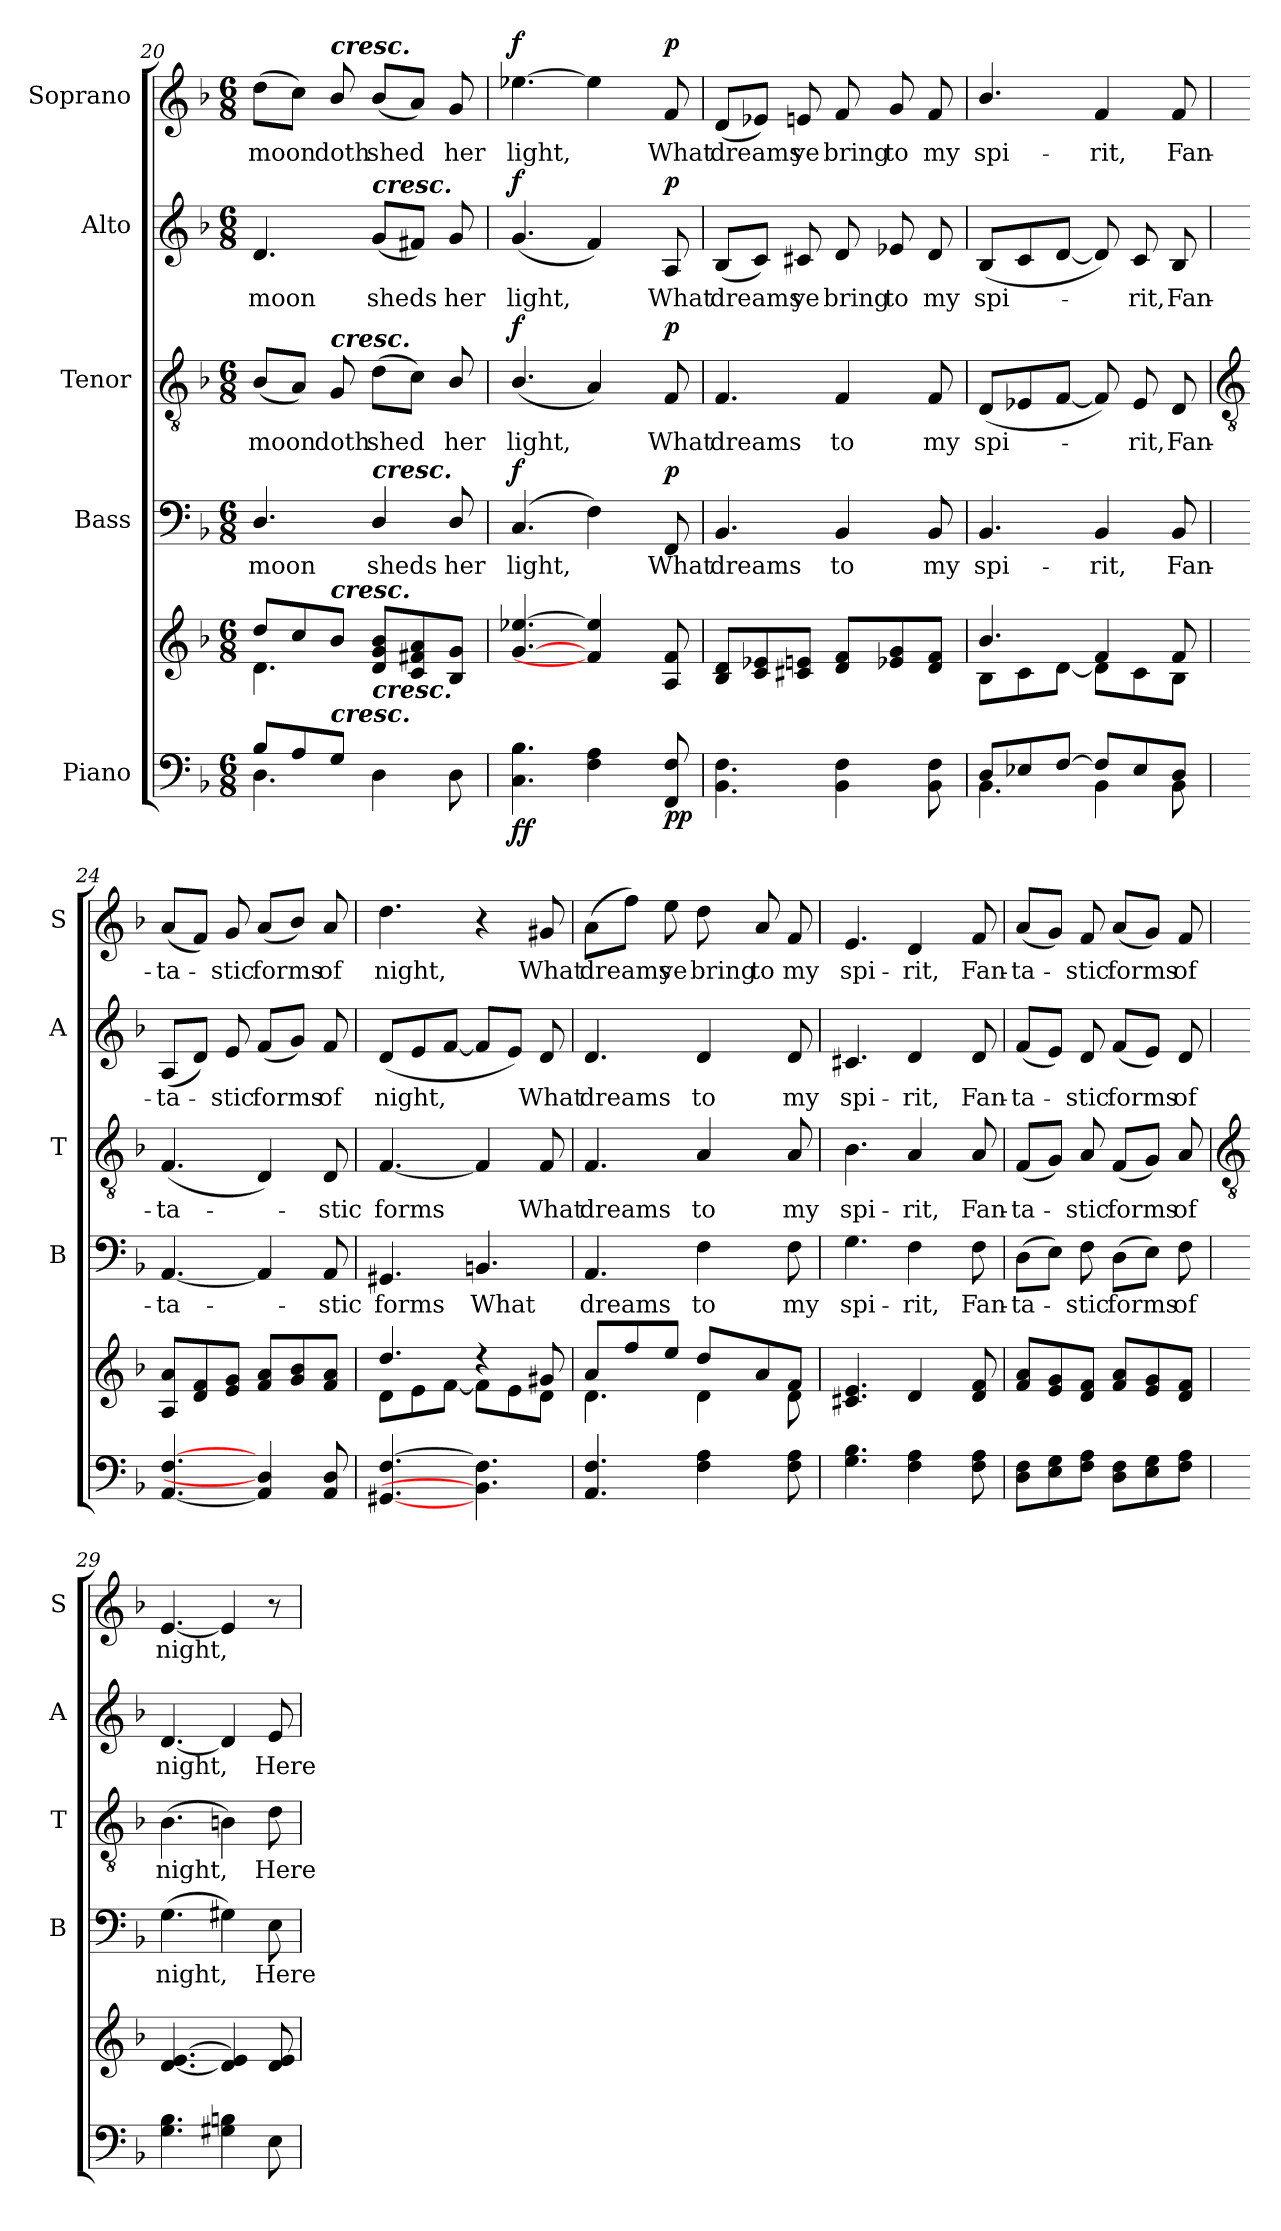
**kern	**kern	**dynam	**kern	**text	**dynam	**kern	**text	**dynam	**kern	**text	**dynam	**kern	**text	**dynam
*part5	*part5	*part5	*part4	*part4	*part4	*part3	*part3	*part3	*part2	*part2	*part2	*part1	*part1	*part1
*staff6	*staff5	*staff5/6	*staff4	*staff4	*staff4	*staff3	*staff3	*staff3	*staff2	*staff2	*staff2	*staff1	*staff1	*staff1
*I"Piano	*	*	*I"Bass	*	*	*I"Tenor	*	*	*I"Alto	*	*	*I"Soprano	*	*
*	*	*	*I'B	*	*	*I'T	*	*	*I'A	*	*	*I'S	*	*
!!LO:LB:g=z
*clefF4	*clefG2	*	*clefF4	*	*	*clefGv2	*	*	*clefG2	*	*	*clefG2	*	*
*k[b-]	*k[b-]	*	*k[b-]	*	*	*k[b-]	*	*	*k[b-]	*	*	*k[b-]	*	*
*F:	*F:	*	*F:	*	*	*F:	*	*	*F:	*	*	*F:	*	*
*M6/8	*M6/8	*	*M6/8	*	*	*M6/8	*	*	*M6/8	*	*	*M6/8	*	*
=20	=20	=20	=20	=20	=20	=20	=20	=20	=20	=20	=20	=20	=20	=20
*^	*^	*	*	*	*	*	*	*	*	*	*	*	*	*
!	!	!	!	!	!	!LO:LY:b	!	!	!LO:LY:b	!	!	!LO:LY:b	!	!	!LO:LY:b	!
8B-/L	4.D\	8dd/L	4.d\	.	4.D/	moon	.	(<8B-L	moon	.	4.d	moon	.	(>8ddL	moon	.
8A/	.	8cc/	.	.	.	.	.	8AJ)	.	.	.	.	.	8ccJ)	.	.
!	!	!	!	!	!	!	!	!	!	!	!	!	!	!LO:TX:a:Bi:t=cresc.	!	!
!	!	!	!	!	!	!	!	!LO:TX:a:Bi:t=cresc.	!	!	!	!	!	!	!	!
!	!	!LO:TX:a:Bi:t=cresc.	!	!	!	!	!	!	!	!	!	!	!	!	!	!
!LO:TX:a:Bi:t=cresc.	!	!	!	!	!	!	!	!	!	!	!	!	!	!	!	!
!	!	!	!	!	!	!	!	!	!LO:LY:b	!	!	!	!	!	!LO:LY:b	!
8G/J	.	8b-/J	.	.	.	.	.	8G	doth	.	.	.	.	8b-/	doth	.
!	!	!	!	!	!	!	!	!	!	!	!LO:TX:a:Bi:t=cresc.	!	!	!	!	!
!	!	!	!	!	!LO:TX:a:Bi:t=cresc.	!	!	!	!	!	!	!	!	!	!	!
!LO:TX:a:Bi:t=cresc.	!	!	!	!	!	!	!	!	!	!	!	!	!	!	!	!
!	!	!	!	!	!	!LO:LY:b	!	!	!LO:LY:b	!	!	!LO:LY:b	!	!	!LO:LY:b	!
4.ryy	4D\	8d 8g 8b-L	4.ryy	.	4D/	sheds	.	(>8dL	shed	.	(<8gL	sheds	.	(<8b-L	shed	.
.	.	8c 8f#X 8a	.	.	.	.	.	8cJ)	.	.	8f#XJ)	.	.	8aJ)	.	.
!	!	!	!	!	!	!LO:LY:b	!	!	!LO:LY:b	!	!	!LO:LY:b	!	!	!LO:LY:b	!
.	8D\	8B- 8gJ	.	.	8D/	her	.	8B-/	her	.	8g	her	.	8g	her	.
=21	=21	=21	=21	=21	=21	=21	=21	=21	=21	=21	=21	=21	=21	=21	=21	=21
!	!	!	!LO:N:vis=1	!LO:DY:b=2	!	!LO:LY:b	!	!	!LO:LY:b	!	!	!LO:LY:b	!	!	!LO:LY:b	!
!	!	!	!	!LO:DY:n=1:b	!	!	!LO:DY:b	!	!	!LO:DY:b	!	!	!LO:DY:b	!	!	!LO:DY:b
2ryy	4.C\ 4.B-\	[4.g [4.ee-X	2.ryy	f f	(<4.C	light,	f	(<4.B-/	light,	f	(<4.g	light,	f	[4.ee-X	light,	f
.	4F\ 4A\	4f] 4ee-]	.	.	4F)	.	.	4A)	.	.	4f)	.	.	4ee-]	.	.
8ryy	.	.	.	.	.	.	.	.	.	.	.	.	.	.	.	.
!	!	!	!	!LO:DY:n=2:b=2	!	!LO:LY:b	!	!	!LO:LY:b	!	!	!LO:LY:b	!	!	!LO:LY:b	!
!	!	!	!	!LO:DY:n=3:b	!	!	!LO:DY:b	!	!	!LO:DY:b	!	!	!LO:DY:b	!	!	!LO:DY:b
8ryy	8FF/ 8F/	8A 8f	.	p p	8FF	What	p	8F	What	p	8A	What	p	8f	What	p
=22	=22	=22	=22	=22	=22	=22	=22	=22	=22	=22	=22	=22	=22	=22	=22	=22
!LO:N:vis=1	!	!	!LO:N:vis=1	!	!	!LO:LY:b	!	!	!LO:LY:b	!	!	!LO:LY:b	!	!	!LO:LY:b	!
2.ryy	4.BB-\ 4.F\	8B- 8dL	2.ryy	.	4.BB-	dreams	.	4.F	dreams	.	(<8B-L	dreams	.	(<8dL	dreams	.
.	.	8c 8e-X	.	.	.	.	.	.	.	.	8cJ)	.	.	8e-XJ)	.	.
!	!	!	!	!	!	!	!	!	!	!	!	!LO:LY:b	!	!	!LO:LY:b	!
.	.	8c#X 8enJ	.	.	.	.	.	.	.	.	8c#X	ye	.	8en	ye	.
!	!	!	!	!	!	!LO:LY:b	!	!	!LO:LY:b	!	!	!LO:LY:b	!	!	!LO:LY:b	!
.	4BB-\ 4F\	8d 8fL	.	.	4BB-	to	.	4F	to	.	8d	bring	.	8f	bring	.
!	!	!	!	!	!	!	!	!	!	!	!	!LO:LY:b	!	!	!LO:LY:b	!
.	.	8e-X 8g	.	.	.	.	.	.	.	.	8e-X	to	.	8g	to	.
!	!	!	!	!	!	!LO:LY:b	!	!	!LO:LY:b	!	!	!LO:LY:b	!	!	!LO:LY:b	!
.	8BB-\ 8F\	8d 8fJ	.	.	8BB-	my	.	8F	my	.	8d	my	.	8f	my	.
=23	=23	=23	=23	=23	=23	=23	=23	=23	=23	=23	=23	=23	=23	=23	=23	=23
!	!	!	!	!	!	!LO:LY:b	!	!	!LO:LY:b	!	!	!LO:LY:b	!	!	!LO:LY:b	!
8D/L	4.BB-\	4.b-/	8B-\L	.	4.BB-	spi-	.	(<8DL	spi-	.	(<8B-L	spi-	.	4.b-/	spi-	.
8E-X/	.	.	8c\	.	.	.	.	8E-X	.	.	8c	.	.	.	.	.
[8F/J	.	.	[8d\J	.	.	.	.	[8FJ	.	.	[8dJ	.	.	.	.	.
!	!	!	!	!	!	!LO:LY:b	!	!	!	!	!	!	!	!	!LO:LY:b	!
8F/L]	4BB-\	4f	8d\L]	.	4BB-	-rit,	.	8F])	.	.	8d])	.	.	4f	-rit,	.
!	!	!	!	!	!	!	!	!	!LO:LY:b	!	!	!LO:LY:b	!	!	!	!
8E-/	.	.	8c\	.	.	.	.	8E-	rit,	.	8c	rit,	.	.	.	.
!	!	!	!	!	!	!LO:LY:b	!	!	!LO:LY:b	!	!	!LO:LY:b	!	!	!LO:LY:b	!
8D/J	8BB-\	8f	8B-\J	.	8BB-	Fan-	.	8D	Fan-	.	8B-	Fan-	.	8f	Fan-	.
*v	*v	*	*	*	*	*	*	*	*	*	*	*	*	*	*	*
!!LO:LB:g=z
=24	=24	=24	=24	=24	=24	=24	=24	=24	=24	=24	=24	=24	=24	=24	=24
*	*	*	*	*	*	*	*clefGv2	*	*	*	*	*	*	*	*
*^	*	*	*	*	*	*	*	*	*	*	*	*	*	*	*
!	!	!	!LO:N:vis=1	!	!	!LO:LY:b	!	!	!LO:LY:b	!	!	!LO:LY:b	!	!	!LO:LY:b	!
*v	*v	*	*	*	*	*	*	*	*	*	*	*	*	*	*	*
[4.AA [4.F	8A 8aL	2.ryy	.	[4.AA	-ta-	.	(<4.F	-ta-	.	(<8AL	-ta-	.	(<8aL	-ta-	.
.	8d 8f	.	.	.	.	.	.	.	.	8dJ)	.	.	8fJ)	.	.
!	!	!	!	!	!	!	!	!	!	!	!LO:LY:b	!	!	!LO:LY:b	!
.	8e 8gJ	.	.	.	.	.	.	.	.	8e	stic	.	8g	stic	.
!	!	!	!	!	!	!	!	!	!	!	!LO:LY:b	!	!	!LO:LY:b	!
4AA] 4D]	8f 8aL	.	.	4AA]	.	.	4D)	.	.	(<8fL	forms	.	(<8aL	forms	.
.	8g 8b-	.	.	.	.	.	.	.	.	8gJ)	.	.	8b-J)	.	.
!	!	!	!	!	!LO:LY:b	!	!	!LO:LY:b	!	!	!LO:LY:b	!	!	!LO:LY:b	!
8AA 8D	8f 8aJ	.	.	8AA	stic	.	8D	stic	.	8f	of	.	8a	of	.
=25	=25	=25	=25	=25	=25	=25	=25	=25	=25	=25	=25	=25	=25	=25	=25
!	!	!	!	!	!LO:LY:b	!	!	!LO:LY:b	!	!	!LO:LY:b	!	!	!LO:LY:b	!
[4.GG#X [4.F	4.dd/	8d\L	.	4.GG#X	forms	.	[4.F	forms	.	(<8dL	night,	.	4.dd	night,	.
.	.	8e\	.	.	.	.	.	.	.	8e	.	.	.	.	.
.	.	[8f\J	.	.	.	.	.	.	.	[8fJ	.	.	.	.	.
!	!	!	!	!	!LO:LY:b	!	!	!	!	!	!	!	!	!	!
4.BB] 4.F]	4r	8f\L]	.	4.BBn	What	.	4F]	.	.	8fL]	.	.	4r	.	.
.	.	8e\	.	.	.	.	.	.	.	8eJ)	.	.	.	.	.
!	!	!	!	!	!	!	!	!LO:LY:b	!	!	!LO:LY:b	!	!	!LO:LY:b	!
.	8g#X	8d\J	.	.	.	.	8F	What	.	8d	What	.	8g#X	What	.
=26	=26	=26	=26	=26	=26	=26	=26	=26	=26	=26	=26	=26	=26	=26	=26
!	!	!	!	!	!LO:LY:b	!	!	!LO:LY:b	!	!	!LO:LY:b	!	!	!LO:LY:b	!
4.AA 4.F	8a/L	4.d\	.	4.AA	dreams	.	4.F	dreams	.	4.d	dreams	.	(>8aL	dreams	.
.	8ff/	.	.	.	.	.	.	.	.	.	.	.	8ffJ)	.	.
!	!	!	!	!	!	!	!	!	!	!	!	!	!	!LO:LY:b	!
.	8ee/J	.	.	.	.	.	.	.	.	.	.	.	8ee	ye	.
!	!	!	!	!	!LO:LY:b	!	!	!LO:LY:b	!	!	!LO:LY:b	!	!	!LO:LY:b	!
4F 4A	8ddL	4d\	.	4F	to	.	4A	to	.	4d	to	.	8dd	bring	.
!	!	!	!	!	!	!	!	!	!	!	!	!	!	!LO:LY:b	!
.	8a	.	.	.	.	.	.	.	.	.	.	.	8a	to	.
!	!	!	!	!	!LO:LY:b	!	!	!LO:LY:b	!	!	!LO:LY:b	!	!	!LO:LY:b	!
8F 8A	8fJ	8d\	.	8F	my	.	8A	my	.	8d	my	.	8f	my	.
=27	=27	=27	=27	=27	=27	=27	=27	=27	=27	=27	=27	=27	=27	=27	=27
!	!	!	!	!	!LO:LY:b	!	!	!LO:LY:b	!	!	!LO:LY:b	!	!	!LO:LY:b	!
4.G 4.B-	4.c#X 4.e	2ryy	.	4.G	spi-	.	4.B-	spi-	.	4.c#X	spi-	.	4.e	spi-	.
!	!	!	!	!	!LO:LY:b	!	!	!LO:LY:b	!	!	!LO:LY:b	!	!	!LO:LY:b	!
4F 4A	4d	.	.	4F	-rit,	.	4A	-rit,	.	4d	-rit,	.	4d	-rit,	.
.	.	8ryy	.	.	.	.	.	.	.	.	.	.	.	.	.
!	!	!	!	!	!LO:LY:b	!	!	!LO:LY:b	!	!	!LO:LY:b	!	!	!LO:LY:b	!
8F 8A	8d 8f	8ryy	.	8F	Fan-	.	8A	Fan-	.	8d	Fan-	.	8f	Fan-	.
=28	=28	=28	=28	=28	=28	=28	=28	=28	=28	=28	=28	=28	=28	=28	=28
!	!	!	!	!	!LO:LY:b	!	!	!LO:LY:b	!	!	!LO:LY:b	!	!	!LO:LY:b	!
8D 8FL	8f 8aL	2.ryy	.	(>8DL	-ta-	.	(<8FL	-ta-	.	(<8fL	-ta-	.	(<8aL	-ta-	.
8E 8G	8e 8g	.	.	8EJ)	.	.	8GJ)	.	.	8eJ)	.	.	8gJ)	.	.
!	!	!	!	!	!LO:LY:b	!	!	!LO:LY:b	!	!	!LO:LY:b	!	!	!LO:LY:b	!
8F 8AJ	8d 8fJ	.	.	8F	stic	.	8A	stic	.	8d	stic	.	8f	stic	.
!	!	!	!	!	!LO:LY:b	!	!	!LO:LY:b	!	!	!LO:LY:b	!	!	!LO:LY:b	!
8D 8FL	8f 8aL	.	.	(>8DL	forms	.	(<8FL	forms	.	(<8fL	forms	.	(<8aL	forms	.
8E 8G	8e 8g	.	.	8EJ)	.	.	8GJ)	.	.	8eJ)	.	.	8gJ)	.	.
!	!	!	!	!	!LO:LY:b	!	!	!LO:LY:b	!	!	!LO:LY:b	!	!	!LO:LY:b	!
8F 8AJ	8d 8fJ	.	.	8F	of	.	8A	of	.	8d	of	.	8f	of	.
*	*v	*v	*	*	*	*	*	*	*	*	*	*	*	*	*
!!LO:LB:g=z
=29	=29	=29	=29	=29	=29	=29	=29	=29	=29	=29	=29	=29	=29	=29
*	*	*	*	*	*	*clefGv2	*	*	*	*	*	*	*	*
!	!	!	!	!LO:LY:b	!	!	!LO:LY:b	!	!	!LO:LY:b	!	!	!LO:LY:b	!
4.G 4.B-	[4.d [4.e	.	(>4.G	night,	.	(>4.B-	night,	.	[4.d	night,	.	[4.e	night,	.
4G#X 4Bn	4d] 4e]	.	4G#X)	.	.	4Bn)	.	.	4d]	.	.	4e]	.	.
!	!	!	!	!LO:LY:b	!	!	!LO:LY:b	!	!	!LO:LY:b	!	!	!	!
8E	8d 8e	.	8E	Here	.	8d	Here	.	8e	Here	.	8r	.	.
=	=	=	=	=	=	=	=	=	=	=	=	=	=	=
*-	*-	*-	*-	*-	*-	*-	*-	*-	*-	*-	*-	*-	*-	*-
